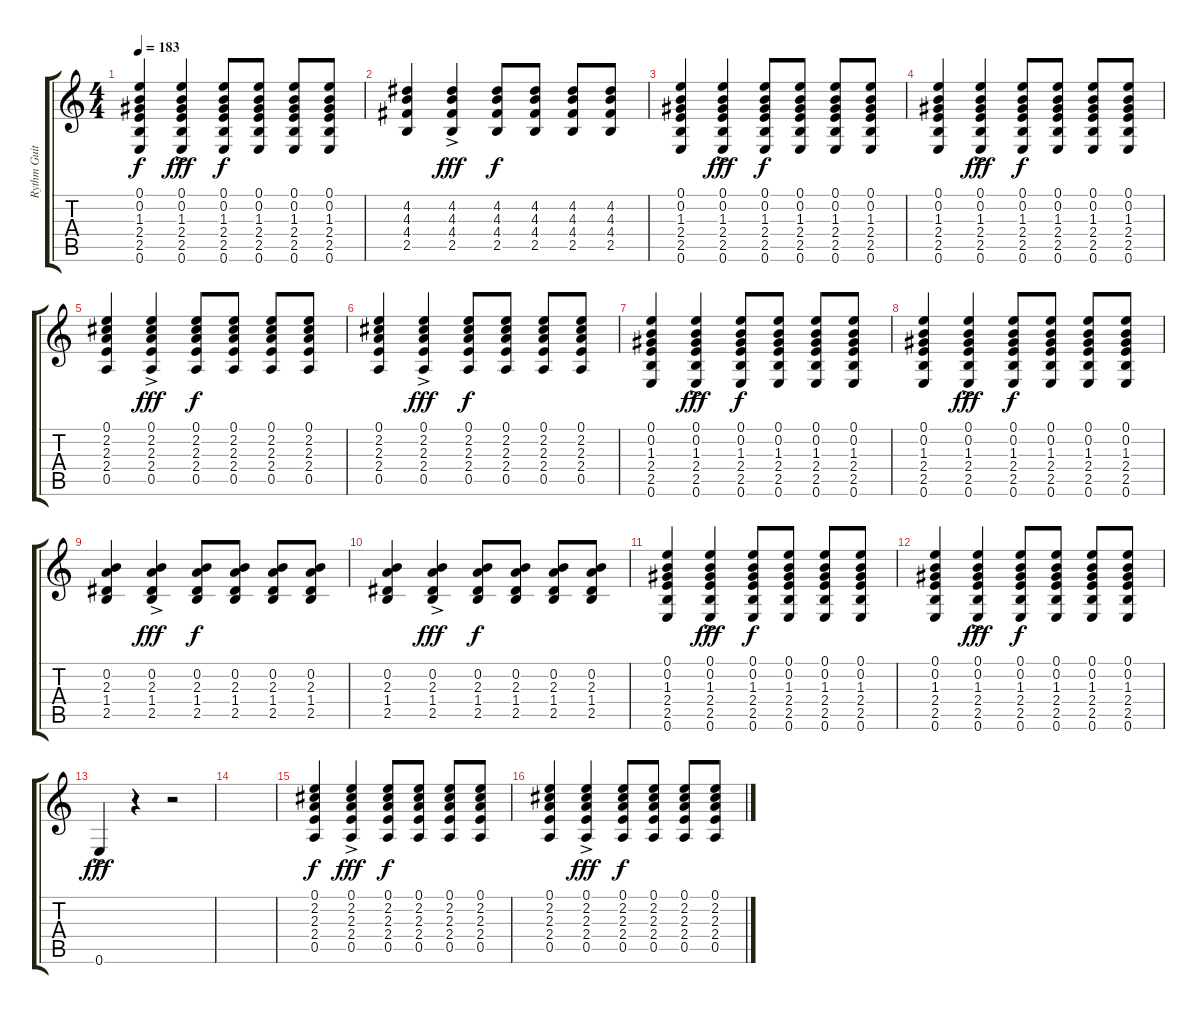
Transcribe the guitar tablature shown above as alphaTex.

\track ("Rythm Guitar" "Rythm Guit") {instrument acousticguitarsteel}
\staff {score tabs}
\tuning (E4 B3 G3 D3 A2 E2) {hide}
\ts (4 4)
\tempo 183
\clef g2
\ks c
(0.1 0.2 1.3 2.4 2.5 0.6).4{dy f} (0.1{ac} 0.2{ac} 1.3{ac} 2.4{ac} 2.5{ac} 0.6{ac}).4{dy fff} (0.1 0.2 1.3 2.4 2.5 0.6).8{dy f} (0.1 0.2 1.3 2.4 2.5 0.6).8 (0.1 0.2 1.3 2.4 2.5 0.6).8 (0.1 0.2 1.3 2.4 2.5 0.6).8 |
(4.2 4.3 4.4 2.5).4 (4.2{ac} 4.3{ac} 4.4{ac} 2.5{ac}).4{dy fff} (4.2 4.3 4.4 2.5).8{dy f} (4.2 4.3 4.4 2.5).8 (4.2 4.3 4.4 2.5).8 (4.2 4.3 4.4 2.5).8 |
(0.1 0.2 1.3 2.4 2.5 0.6).4 (0.1{ac} 0.2{ac} 1.3{ac} 2.4{ac} 2.5{ac} 0.6{ac}).4{dy fff} (0.1 0.2 1.3 2.4 2.5 0.6).8{dy f} (0.1 0.2 1.3 2.4 2.5 0.6).8 (0.1 0.2 1.3 2.4 2.5 0.6).8 (0.1 0.2 1.3 2.4 2.5 0.6).8 |
(0.1 0.2 1.3 2.4 2.5 0.6).4 (0.1{ac} 0.2{ac} 1.3{ac} 2.4{ac} 2.5{ac} 0.6{ac}).4{dy fff} (0.1 0.2 1.3 2.4 2.5 0.6).8{dy f} (0.1 0.2 1.3 2.4 2.5 0.6).8 (0.1 0.2 1.3 2.4 2.5 0.6).8 (0.1 0.2 1.3 2.4 2.5 0.6).8 |
(0.1 2.2 2.3 2.4 0.5).4 (0.1 2.2{ac} 2.3{ac} 2.4{ac} 0.5{ac}).4{dy fff} (0.1 2.2 2.3 2.4 0.5).8{dy f} (0.1 2.2 2.3 2.4 0.5).8 (0.1 2.2 2.3 2.4 0.5).8 (0.1 2.2 2.3 2.4 0.5).8 |
(0.1 2.2 2.3 2.4 0.5).4 (0.1 2.2{ac} 2.3{ac} 2.4{ac} 0.5{ac}).4{dy fff} (0.1 2.2 2.3 2.4 0.5).8{dy f} (0.1 2.2 2.3 2.4 0.5).8 (0.1 2.2 2.3 2.4 0.5).8 (0.1 2.2 2.3 2.4 0.5).8 |
(0.1 0.2 1.3 2.4 2.5 0.6).4 (0.1{ac} 0.2{ac} 1.3{ac} 2.4{ac} 2.5{ac} 0.6{ac}).4{dy fff} (0.1 0.2 1.3 2.4 2.5 0.6).8{dy f} (0.1 0.2 1.3 2.4 2.5 0.6).8 (0.1 0.2 1.3 2.4 2.5 0.6).8 (0.1 0.2 1.3 2.4 2.5 0.6).8 |
(0.1 0.2 1.3 2.4 2.5 0.6).4 (0.1{ac} 0.2{ac} 1.3{ac} 2.4{ac} 2.5{ac} 0.6{ac}).4{dy fff} (0.1 0.2 1.3 2.4 2.5 0.6).8{dy f} (0.1 0.2 1.3 2.4 2.5 0.6).8 (0.1 0.2 1.3 2.4 2.5 0.6).8 (0.1 0.2 1.3 2.4 2.5 0.6).8 |
(0.2 2.3 1.4 2.5).4 (0.2{ac} 2.3{ac} 1.4{ac} 2.5{ac}).4{dy fff} (0.2 2.3 1.4 2.5).8{dy f} (0.2 2.3 1.4 2.5).8 (0.2 2.3 1.4 2.5).8 (0.2 2.3 1.4 2.5).8 |
(0.2 2.3 1.4 2.5).4 (0.2{ac} 2.3{ac} 1.4{ac} 2.5{ac}).4{dy fff} (0.2 2.3 1.4 2.5).8{dy f} (0.2 2.3 1.4 2.5).8 (0.2 2.3 1.4 2.5).8 (0.2 2.3 1.4 2.5).8 |
(0.1 0.2 1.3 2.4 2.5 0.6).4 (0.1{ac} 0.2{ac} 1.3{ac} 2.4{ac} 2.5{ac} 0.6{ac}).4{dy fff} (0.1 0.2 1.3 2.4 2.5 0.6).8{dy f} (0.1 0.2 1.3 2.4 2.5 0.6).8 (0.1 0.2 1.3 2.4 2.5 0.6).8 (0.1 0.2 1.3 2.4 2.5 0.6).8 |
(0.1 0.2 1.3 2.4 2.5 0.6).4 (0.1{ac} 0.2{ac} 1.3{ac} 2.4{ac} 2.5{ac} 0.6{ac}).4{dy fff} (0.1 0.2 1.3 2.4 2.5 0.6).8{dy f} (0.1 0.2 1.3 2.4 2.5 0.6).8 (0.1 0.2 1.3 2.4 2.5 0.6).8 (0.1 0.2 1.3 2.4 2.5 0.6).8 |
0.6{ac}.4{dy fff} r.4 r.2 |
|
(0.1 2.2 2.3 2.4 0.5).4{dy f} (0.1 2.2{ac} 2.3{ac} 2.4{ac} 0.5{ac}).4{dy fff} (0.1 2.2 2.3 2.4 0.5).8{dy f} (0.1 2.2 2.3 2.4 0.5).8 (0.1 2.2 2.3 2.4 0.5).8 (0.1 2.2 2.3 2.4 0.5).8 |
(0.1 2.2 2.3 2.4 0.5).4 (0.1 2.2{ac} 2.3{ac} 2.4{ac} 0.5{ac}).4{dy fff} (0.1 2.2 2.3 2.4 0.5).8{dy f} (0.1 2.2 2.3 2.4 0.5).8 (0.1 2.2 2.3 2.4 0.5).8 (0.1 2.2 2.3 2.4 0.5).8
